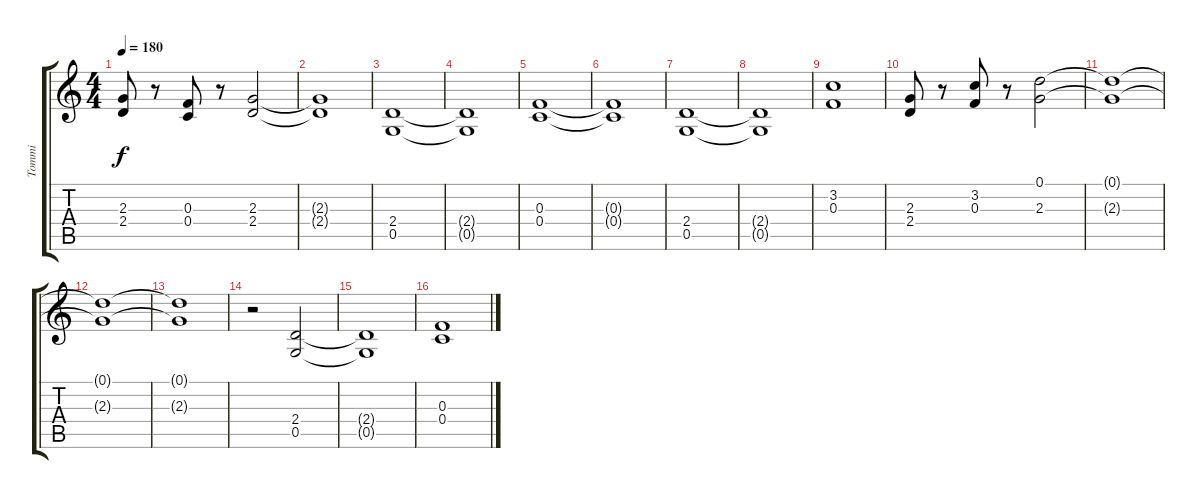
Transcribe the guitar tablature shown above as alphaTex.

\track ("Tommi" "Tommi") {instrument distortionguitar}
\staff {score tabs}
\tuning (D4 A3 F3 C3 G2 D2) {hide}
\ts (4 4)
\tempo 180
\clef g2
\ks c
(2.3 2.4).8{dy f} r.8 (0.3 0.4).8 r.8 (2.3 2.4).2 |
(2.3{t} 2.4{t}).1 |
(2.4 0.5).1 |
(2.4{t} 0.5{t}).1 |
(0.3 0.4).1 |
(0.3{t} 0.4{t}).1 |
(2.4 0.5).1 |
(2.4{t} 0.5{t}).1 |
(3.2 0.3).1 |
(2.3 2.4).8 r.8 (3.2 0.3).8 r.8 (0.1 2.3).2 |
(0.1{t} 2.3{t}).1 |
(0.1{t} 2.3{t}).1 |
(0.1{t} 2.3{t}).1 |
r.2{instrument distortionguitar} (2.4 0.5).2 |
(2.4{t} 0.5{t}).1 |
(0.3 0.4).1
